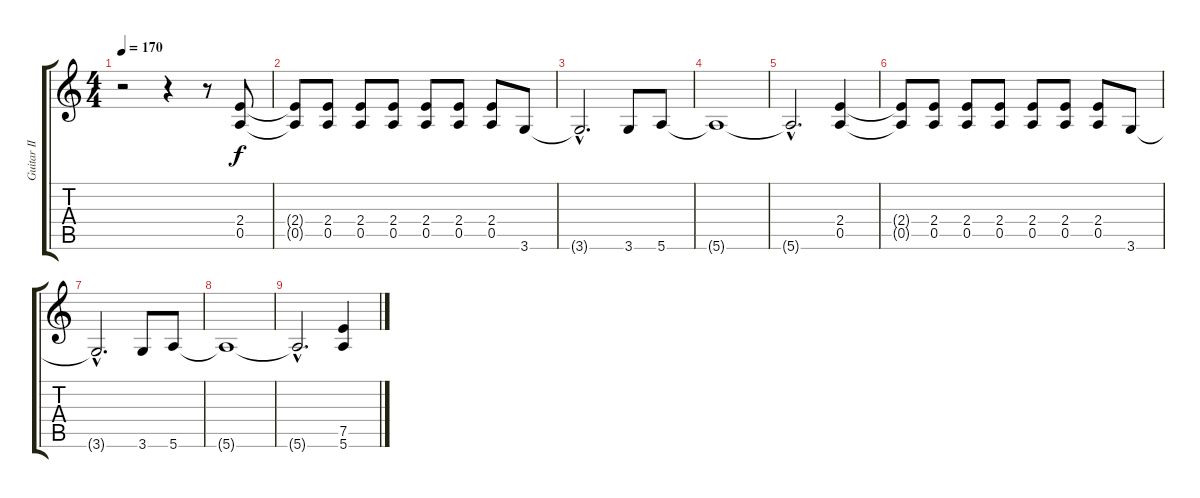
\track ("Guitar II" "Guitar II") {instrument distortionguitar}
\staff {score tabs}
\tuning (E4 B3 G3 D3 A2 E2) {hide}
\ts (4 4)
\tempo 170
\clef g2
\ks c
r.2{dy f} r.4 r.8 (2.4 0.5).8 |
(2.4{t} 0.5{t}).8 (2.4 0.5).8 (2.4 0.5).8 (2.4 0.5).8 (2.4 0.5).8 (2.4 0.5).8 (2.4 0.5).8 3.6.8 |
3.6{hac t}.2{d} 3.6.8 5.6.8 |
5.6{t}.1 |
5.6{hac t}.2{d} (2.4 0.5).4 |
(2.4{t} 0.5{t}).8 (2.4 0.5).8 (2.4 0.5).8 (2.4 0.5).8 (2.4 0.5).8 (2.4 0.5).8 (2.4 0.5).8 3.6.8 |
3.6{hac t}.2{d} 3.6.8 5.6.8 |
5.6{t}.1 |
5.6{hac t}.2{d} (7.5 5.6).4
